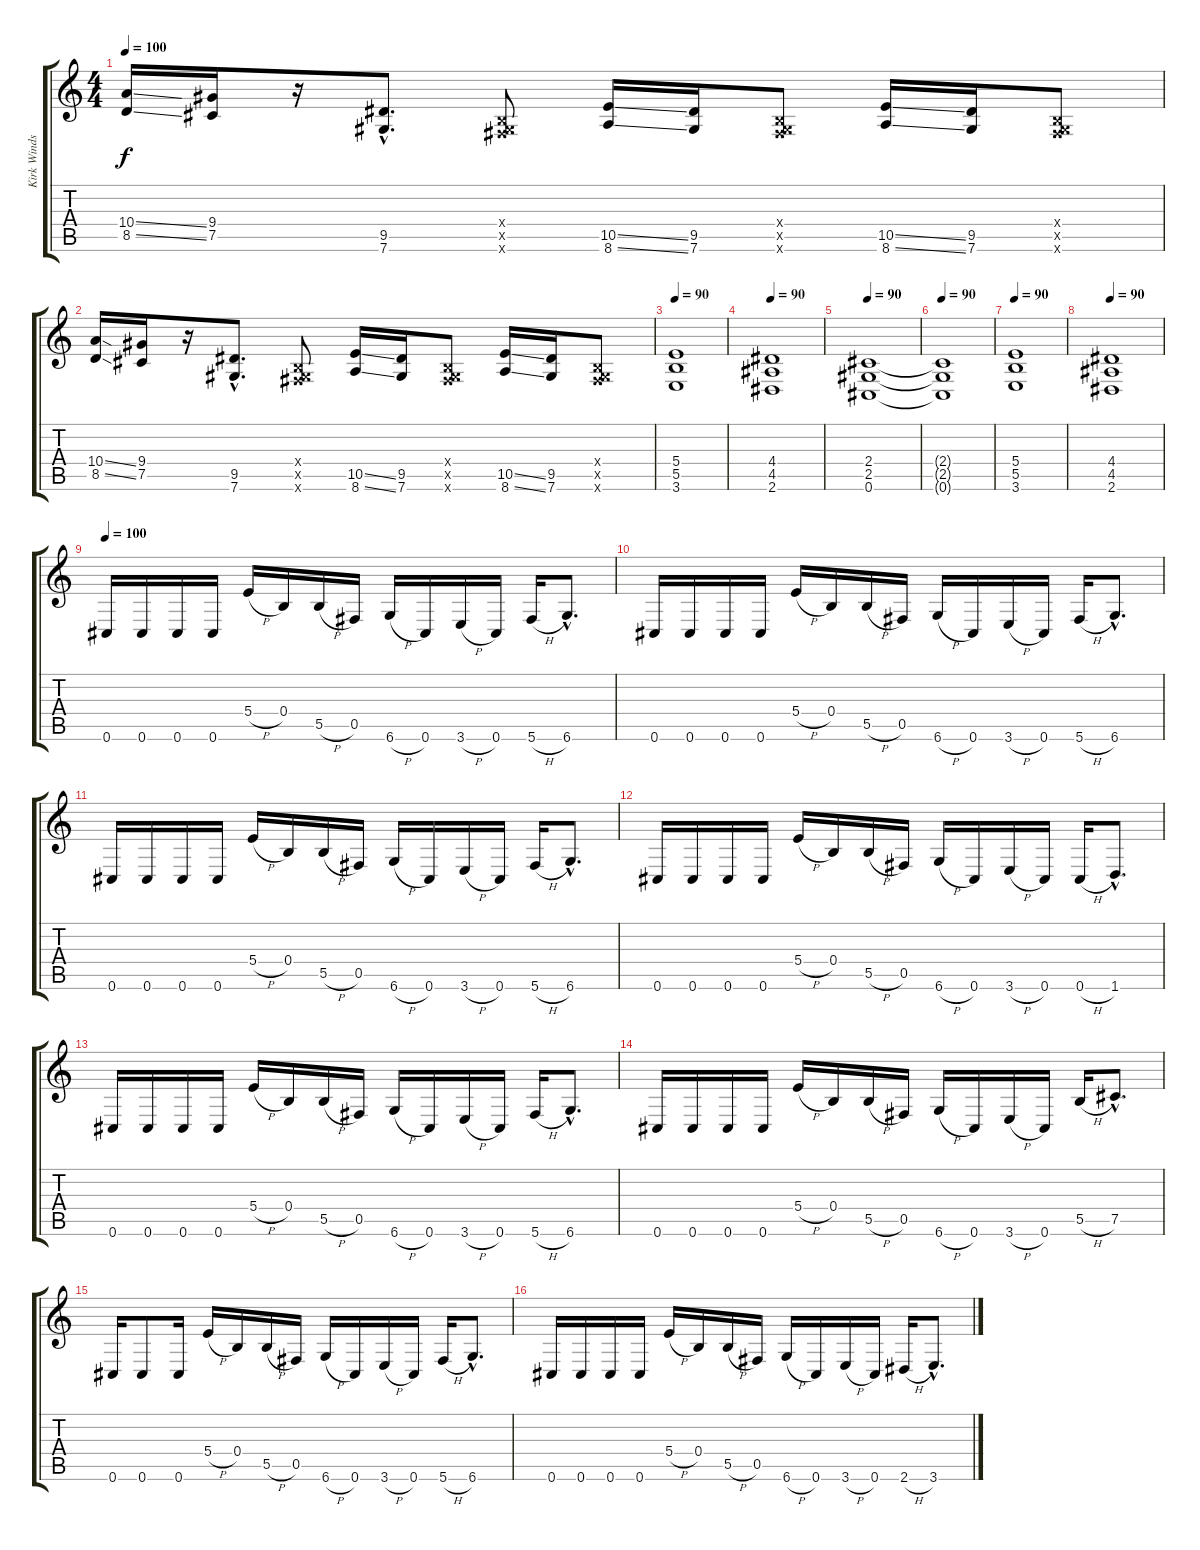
\track ("Kirk Windstein" "Kirk Winds") {instrument overdrivenguitar}
\staff {score tabs}
\tuning (Db4 Ab3 E3 B2 Gb2 Db2) {hide}
\ts (4 4)
\tempo 100
\clef g2
\ks c
(10.4{ss} 8.5{ss}).16{dy f} (9.4 7.5).16 r.16 (9.5{hac} 7.6{hac}).8{d} (0.4{x} 0.5{x} 7.6{x}).8 (10.5{ss} 8.6{ss}).16 (9.5 7.6).16 (0.4{x} 0.5{x} 7.6{x}).8 (10.5{ss} 8.6{ss}).16 (9.5 7.6).16 (0.4{x} 0.5{x} 7.6{x}).8 |
(10.4{ss} 8.5{ss}).16 (9.4 7.5).16 r.16 (9.5{hac} 7.6{hac}).8{d} (0.4{x} 0.5{x} 7.6{x}).8 (10.5{ss} 8.6{ss}).16 (9.5 7.6).16 (0.4{x} 0.5{x} 7.6{x}).8 (10.5{ss} 8.6{ss}).16 (9.5 7.6).16 (0.4{x} 0.5{x} 7.6{x}).8 |
\tempo 90
(5.4 5.5 3.6).1 |
\tempo 90
(4.4 4.5 2.6).1 |
\tempo 90
(2.4 2.5 0.6).1 |
\tempo 90
(2.4{t} 2.5{t} 0.6{t}).1 |
\tempo 90
(5.4 5.5 3.6).1 |
\tempo 90
(4.4 4.5 2.6).1 |
\tempo 100
0.6.16 0.6.16 0.6.16 0.6.16 5.4{h}.16 0.4.16 5.5{h}.16 0.5.16 6.6{h}.16 0.6.16 3.6{h}.16 0.6.16 5.6{h}.16 6.6{hac}.8{d} |
0.6.16 0.6.16 0.6.16 0.6.16 5.4{h}.16 0.4.16 5.5{h}.16 0.5.16 6.6{h}.16 0.6.16 3.6{h}.16 0.6.16 5.6{h}.16 6.6{hac}.8{d} |
0.6.16 0.6.16 0.6.16 0.6.16 5.4{h}.16 0.4.16 5.5{h}.16 0.5.16 6.6{h}.16 0.6.16 3.6{h}.16 0.6.16 5.6{h}.16 6.6{hac}.8{d} |
0.6.16 0.6.16 0.6.16 0.6.16 5.4{h}.16 0.4.16 5.5{h}.16 0.5.16 6.6{h}.16 0.6.16 3.6{h}.16 0.6.16 0.6{h}.16 1.6{hac}.8{d} |
0.6.16 0.6.16 0.6.16 0.6.16 5.4{h}.16 0.4.16 5.5{h}.16 0.5.16 6.6{h}.16 0.6.16 3.6{h}.16 0.6.16 5.6{h}.16 6.6{hac}.8{d} |
0.6.16 0.6.16 0.6.16 0.6.16 5.4{h}.16 0.4.16 5.5{h}.16 0.5.16 6.6{h}.16 0.6.16 3.6{h}.16 0.6.16 5.5{h}.16 7.5{hac}.8{d} |
0.6.16 0.6.8 0.6.16 5.4{h}.16 0.4.16 5.5{h}.16 0.5.16 6.6{h}.16 0.6.16 3.6{h}.16 0.6.16 5.6{h}.16 6.6{hac}.8{d} |
0.6.16 0.6.16 0.6.16 0.6.16 5.4{h}.16 0.4.16 5.5{h}.16 0.5.16 6.6{h}.16 0.6.16 3.6{h}.16 0.6.16 2.6{h}.16 3.6{hac}.8{d}
